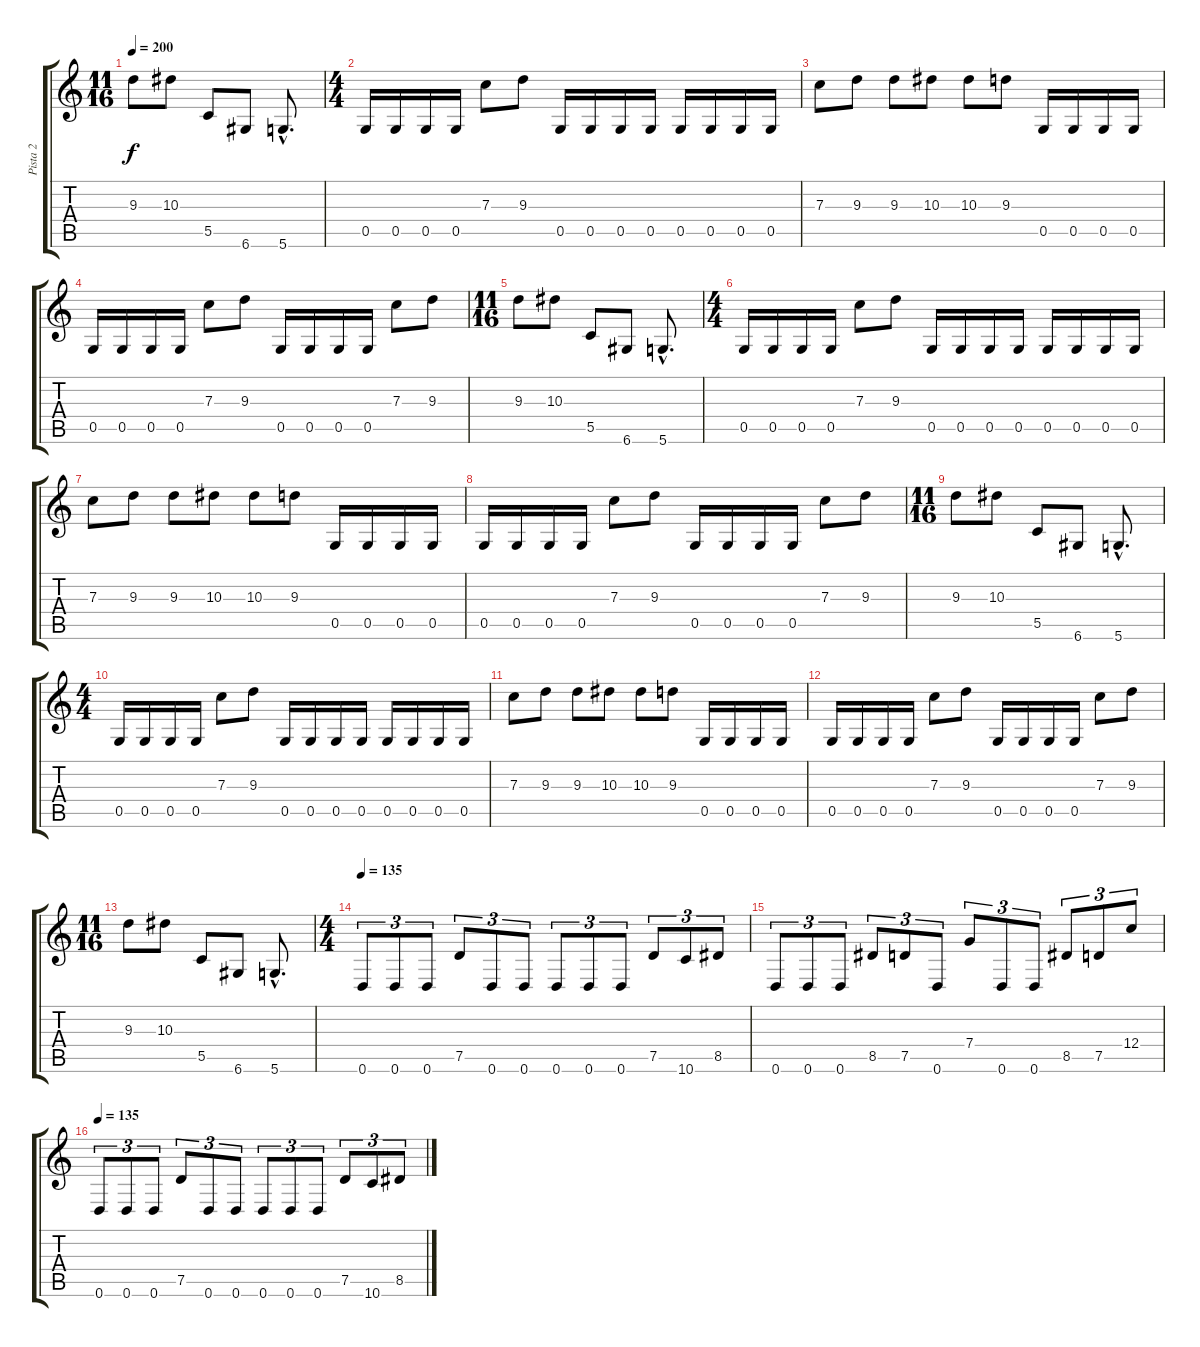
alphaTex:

\track ("Pista 2" "Pista 2") {instrument distortionguitar}
\staff {score tabs}
\tuning (D4 A3 F3 C3 G2 D2) {hide}
\ts (11 16)
\tempo 200
\clef g2
\ks c
9.3.8{dy f} 10.3.8 5.5.8 6.6.8 5.6{hac}.8{d} |
\ts (4 4)
0.5.16 0.5.16 0.5.16 0.5.16 7.3.8 9.3.8 0.5.16 0.5.16 0.5.16 0.5.16 0.5.16 0.5.16 0.5.16 0.5.16 |
7.3.8 9.3.8 9.3.8 10.3.8 10.3.8 9.3.8 0.5.16 0.5.16 0.5.16 0.5.16 |
0.5.16 0.5.16 0.5.16 0.5.16 7.3.8 9.3.8 0.5.16 0.5.16 0.5.16 0.5.16 7.3.8 9.3.8 |
\ts (11 16)
9.3.8 10.3.8 5.5.8 6.6.8 5.6{hac}.8{d} |
\ts (4 4)
0.5.16 0.5.16 0.5.16 0.5.16 7.3.8 9.3.8 0.5.16 0.5.16 0.5.16 0.5.16 0.5.16 0.5.16 0.5.16 0.5.16 |
7.3.8 9.3.8 9.3.8 10.3.8 10.3.8 9.3.8 0.5.16 0.5.16 0.5.16 0.5.16 |
0.5.16 0.5.16 0.5.16 0.5.16 7.3.8 9.3.8 0.5.16 0.5.16 0.5.16 0.5.16 7.3.8 9.3.8 |
\ts (11 16)
9.3.8 10.3.8 5.5.8 6.6.8 5.6{hac}.8{d} |
\ts (4 4)
0.5.16 0.5.16 0.5.16 0.5.16 7.3.8 9.3.8 0.5.16 0.5.16 0.5.16 0.5.16 0.5.16 0.5.16 0.5.16 0.5.16 |
7.3.8 9.3.8 9.3.8 10.3.8 10.3.8 9.3.8 0.5.16 0.5.16 0.5.16 0.5.16 |
0.5.16 0.5.16 0.5.16 0.5.16 7.3.8 9.3.8 0.5.16 0.5.16 0.5.16 0.5.16 7.3.8 9.3.8 |
\ts (11 16)
9.3.8 10.3.8 5.5.8 6.6.8 5.6{hac}.8{d} |
\ts (4 4)
\tempo 135
0.6.8{tu (3 2)} 0.6.8{tu (3 2)} 0.6.8{tu (3 2)} 7.5.8{tu (3 2)} 0.6.8{tu (3 2)} 0.6.8{tu (3 2)} 0.6.8{tu (3 2)} 0.6.8{tu (3 2)} 0.6.8{tu (3 2)} 7.5.8{tu (3 2)} 10.6.8{tu (3 2)} 8.5.8{tu (3 2)} |
0.6.8{tu (3 2)} 0.6.8{tu (3 2)} 0.6.8{tu (3 2)} 8.5.8{tu (3 2)} 7.5.8{tu (3 2)} 0.6.8{tu (3 2)} 7.4.8{tu (3 2)} 0.6.8{tu (3 2)} 0.6.8{tu (3 2)} 8.5.8{tu (3 2)} 7.5.8{tu (3 2)} 12.4.8{tu (3 2)} |
\tempo 135
0.6.8{tu (3 2)} 0.6.8{tu (3 2)} 0.6.8{tu (3 2)} 7.5.8{tu (3 2)} 0.6.8{tu (3 2)} 0.6.8{tu (3 2)} 0.6.8{tu (3 2)} 0.6.8{tu (3 2)} 0.6.8{tu (3 2)} 7.5.8{tu (3 2)} 10.6.8{tu (3 2)} 8.5.8{tu (3 2)}
